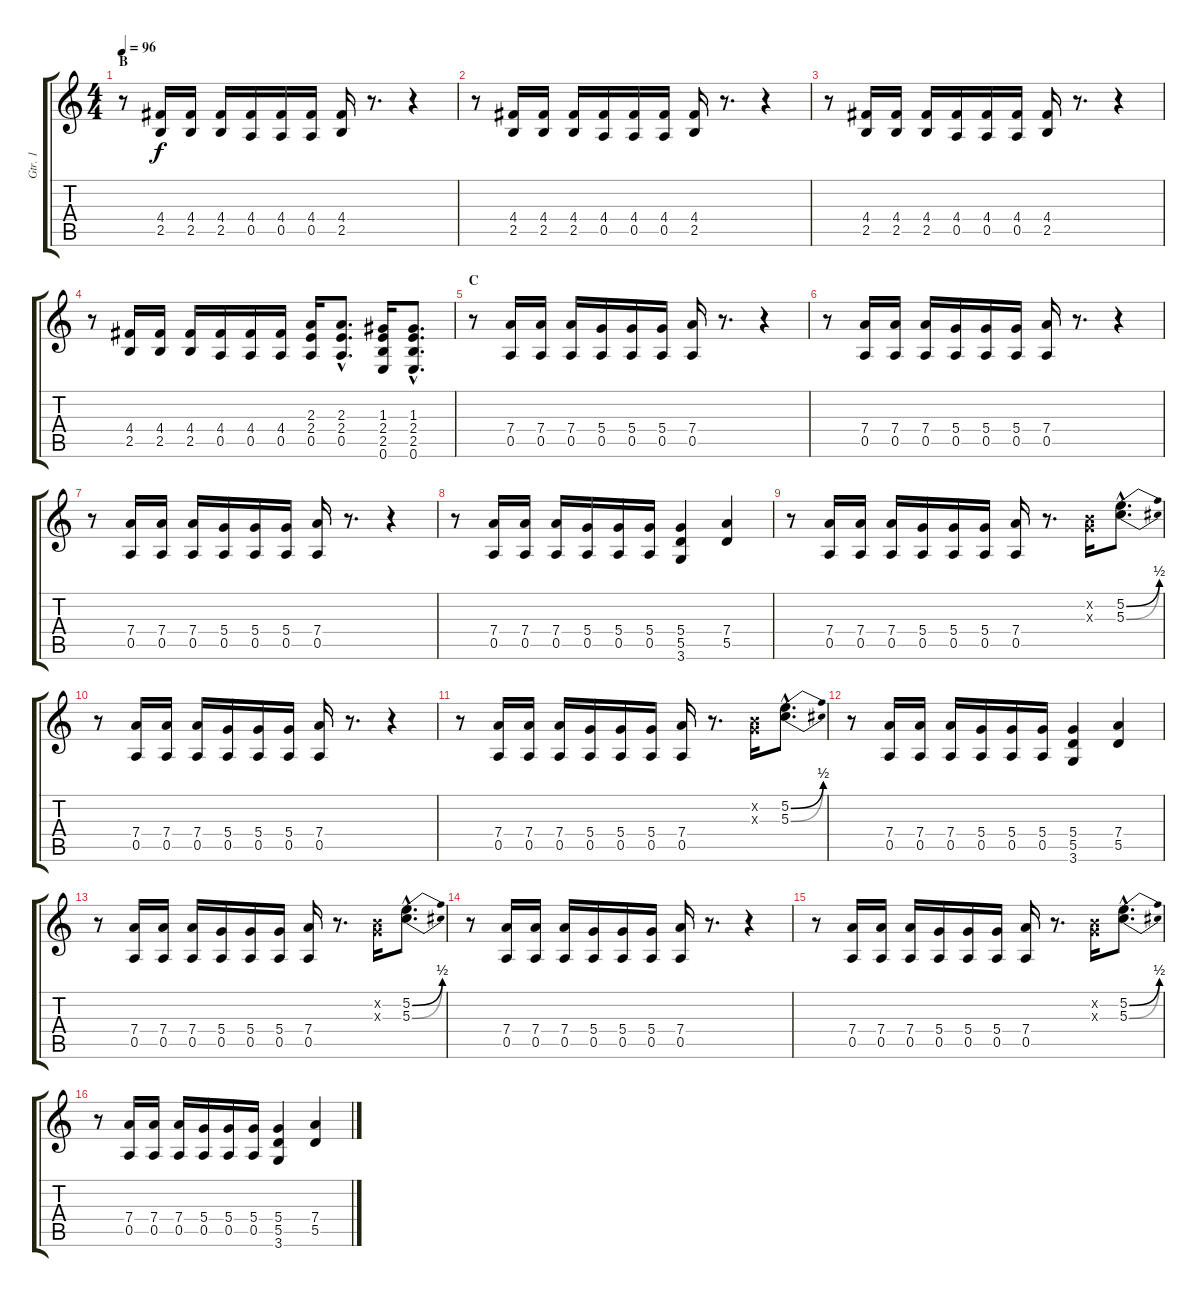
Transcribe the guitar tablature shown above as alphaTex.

\track ("Gtr. 1" "Gtr. 1") {instrument distortionguitar}
\staff {score tabs}
\tuning (E4 B3 G3 D3 A2 E2) {hide}
\ts (4 4)
\section ("" "B")
\tempo 96
\clef g2
\ks c
r.8{dy f} (4.4 2.5).16 (4.4 2.5).16 (4.4 2.5).16 (4.4 0.5).16 (4.4 0.5).16 (4.4 0.5).16 (4.4 2.5).16 r.8{d} r.4 |
r.8 (4.4 2.5).16 (4.4 2.5).16 (4.4 2.5).16 (4.4 0.5).16 (4.4 0.5).16 (4.4 0.5).16 (4.4 2.5).16 r.8{d} r.4 |
r.8 (4.4 2.5).16 (4.4 2.5).16 (4.4 2.5).16 (4.4 0.5).16 (4.4 0.5).16 (4.4 0.5).16 (4.4 2.5).16 r.8{d} r.4 |
r.8 (4.4 2.5).16 (4.4 2.5).16 (4.4 2.5).16 (4.4 0.5).16 (4.4 0.5).16 (4.4 0.5).16 (2.3 2.4 0.5).16 (2.3{hac} 2.4{hac} 0.5{hac}).8{d} (1.3 2.4 2.5 0.6).16 (1.3{hac} 2.4{hac} 2.5{hac} 0.6{hac}).8{d} |
\section ("" "C")
r.8 (7.4 0.5).16 (7.4 0.5).16 (7.4 0.5).16 (5.4 0.5).16 (5.4 0.5).16 (5.4 0.5).16 (7.4 0.5).16 r.8{d} r.4 |
r.8 (7.4 0.5).16 (7.4 0.5).16 (7.4 0.5).16 (5.4 0.5).16 (5.4 0.5).16 (5.4 0.5).16 (7.4 0.5).16 r.8{d} r.4 |
r.8 (7.4 0.5).16 (7.4 0.5).16 (7.4 0.5).16 (5.4 0.5).16 (5.4 0.5).16 (5.4 0.5).16 (7.4 0.5).16 r.8{d} r.4 |
r.8 (7.4 0.5).16 (7.4 0.5).16 (7.4 0.5).16 (5.4 0.5).16 (5.4 0.5).16 (5.4 0.5).16 (5.4 5.5 3.6).4 (7.4 5.5).4 |
r.8 (7.4 0.5).16 (7.4 0.5).16 (7.4 0.5).16 (5.4 0.5).16 (5.4 0.5).16 (5.4 0.5).16 (7.4 0.5).16 r.8{d} (0.2{x} 0.3{x}).16 (5.2{be (bend 0 0 60 2) hac} 5.3{be (bend 0 0 60 2) hac}).8{d} |
r.8 (7.4 0.5).16 (7.4 0.5).16 (7.4 0.5).16 (5.4 0.5).16 (5.4 0.5).16 (5.4 0.5).16 (7.4 0.5).16 r.8{d} r.4 |
r.8 (7.4 0.5).16 (7.4 0.5).16 (7.4 0.5).16 (5.4 0.5).16 (5.4 0.5).16 (5.4 0.5).16 (7.4 0.5).16 r.8{d} (0.2{x} 0.3{x}).16 (5.2{be (bend 0 0 60 2) hac} 5.3{be (bend 0 0 60 2) hac}).8{d} |
r.8 (7.4 0.5).16 (7.4 0.5).16 (7.4 0.5).16 (5.4 0.5).16 (5.4 0.5).16 (5.4 0.5).16 (5.4 5.5 3.6).4 (7.4 5.5).4 |
r.8 (7.4 0.5).16 (7.4 0.5).16 (7.4 0.5).16 (5.4 0.5).16 (5.4 0.5).16 (5.4 0.5).16 (7.4 0.5).16 r.8{d} (0.2{x} 0.3{x}).16 (5.2{be (bend 0 0 60 2) hac} 5.3{be (bend 0 0 60 2) hac}).8{d} |
r.8 (7.4 0.5).16 (7.4 0.5).16 (7.4 0.5).16 (5.4 0.5).16 (5.4 0.5).16 (5.4 0.5).16 (7.4 0.5).16 r.8{d} r.4 |
r.8 (7.4 0.5).16 (7.4 0.5).16 (7.4 0.5).16 (5.4 0.5).16 (5.4 0.5).16 (5.4 0.5).16 (7.4 0.5).16 r.8{d} (0.2{x} 0.3{x}).16 (5.2{be (bend 0 0 60 2) hac} 5.3{be (bend 0 0 60 2) hac}).8{d} |
r.8 (7.4 0.5).16 (7.4 0.5).16 (7.4 0.5).16 (5.4 0.5).16 (5.4 0.5).16 (5.4 0.5).16 (5.4 5.5 3.6).4 (7.4 5.5).4
